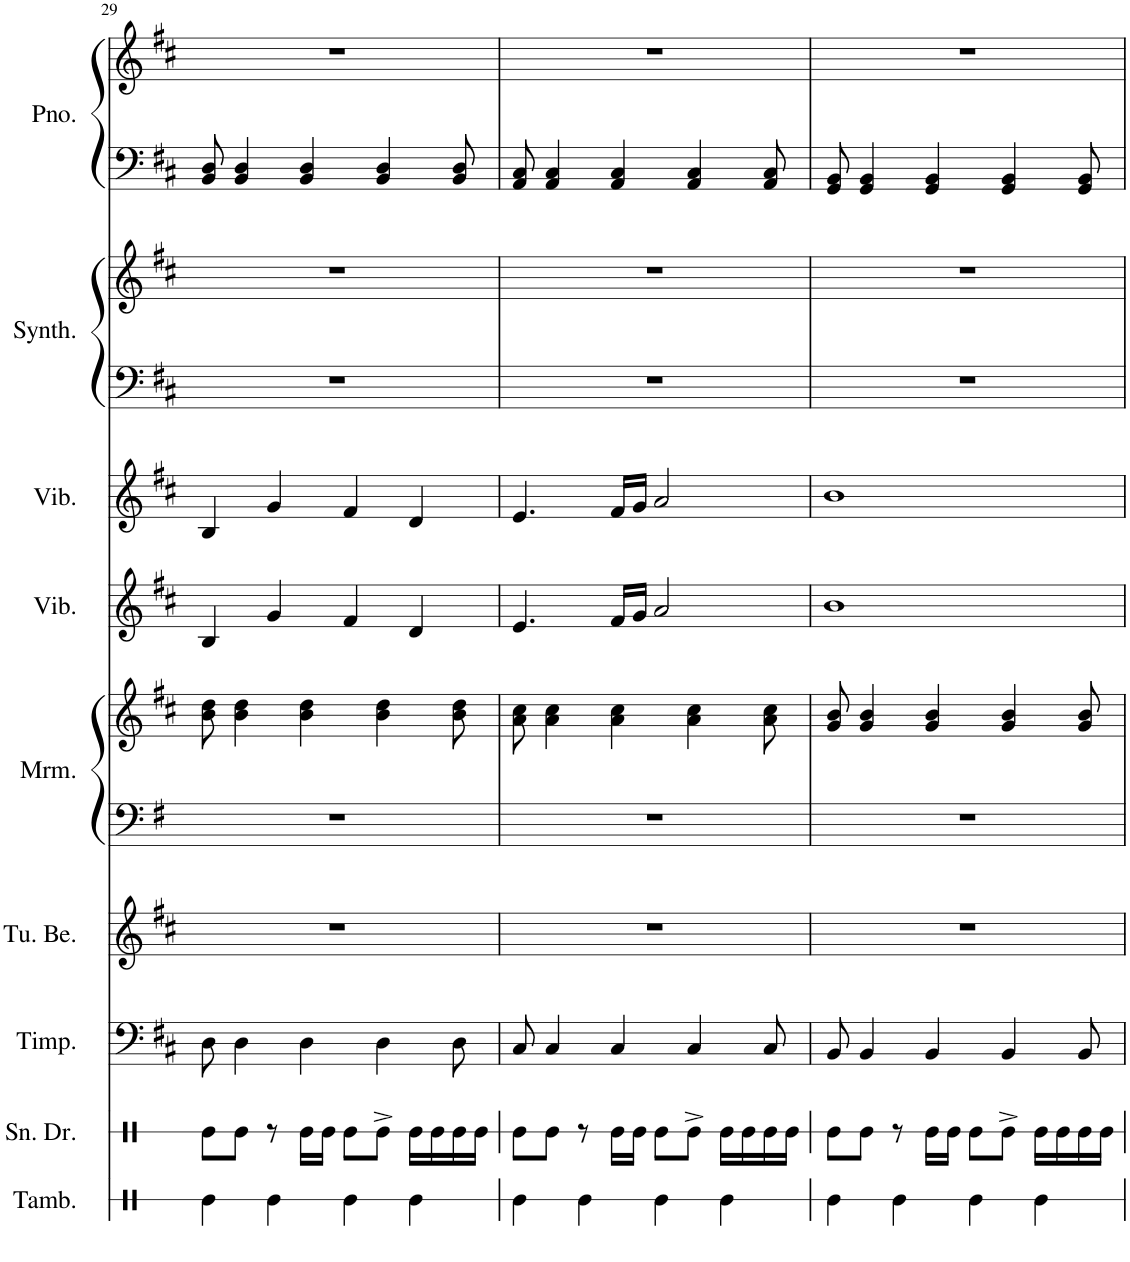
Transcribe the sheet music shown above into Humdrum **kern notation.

**kern	**kern	**kern	**kern	**kern	**kern	**kern	**kern	**kern	**kern	**kern	**kern
*part9	*part8	*part7	*part6	*part5	*part5	*part4	*part3	*part2	*part2	*part1	*part1
*staff12	*staff11	*staff10	*staff9	*staff8	*staff7	*staff6	*staff5	*staff4	*staff3	*staff2	*staff1
*I"Tambourine	*I"Snare Drum	*I"Timpani	*I"Tubular Bells	*I"Marimba	*	*I"Vibraphone	*I"Vibraphone	*I"Keyboard Synthesizer	*	*I"Piano	*
*I'Tamb.	*I'Sn. Dr.	*I'Timp.	*I'Tu. Be.	*I'Mrm.	*	*I'Vib.	*I'Vib.	*I'Synth.	*	*I'Pno.	*
!!LO:PB:g=z
*clefX	*clefX	*clefF4	*clefG2	*clefF4	*clefG2	*clefG2	*clefG2	*clefF4	*clefG2	*clefF4	*clefG2
*k[]	*k[]	*k[f#c#]	*k[f#c#]	*k[f#]	*k[f#c#]	*k[f#c#]	*k[f#c#]	*k[f#c#]	*k[f#c#]	*k[f#c#]	*k[f#c#]
*M4/4	*M4/4	*M4/4	*M4/4	*M4/4	*M4/4	*M4/4	*M4/4	*M4/4	*M4/4	*M4/4	*M4/4
=29	=29	=29	=29	=29	=29	=29	=29	=29	=29	=29	=29
4Re\	8Re\L	8D\	1r	1r	8b\ 8dd\	4B/	4B/	1r	1r	8BB/ 8D/	1r
.	8Re\J	4D\	.	.	4b\ 4dd\	.	.	.	.	4BB/ 4D/	.
4Re\	8r	.	.	.	.	4g/	4g/	.	.	.	.
.	16Re\LL	4D\	.	.	4b\ 4dd\	.	.	.	.	4BB/ 4D/	.
.	16Re\JJ	.	.	.	.	.	.	.	.	.	.
4Re\	8Re\L	.	.	.	.	4f#/	4f#/	.	.	.	.
.	8Re^\J	4D\	.	.	4b\ 4dd\	.	.	.	.	4BB/ 4D/	.
4Re\	16Re\LL	.	.	.	.	4d/	4d/	.	.	.	.
.	16Re\	.	.	.	.	.	.	.	.	.	.
.	16Re\	8D\	.	.	8b\ 8dd\	.	.	.	.	8BB/ 8D/	.
.	16Re\JJ	.	.	.	.	.	.	.	.	.	.
=30	=30	=30	=30	=30	=30	=30	=30	=30	=30	=30	=30
4Re\	8Re\L	8C#/	1r	1r	8a\ 8cc#\	4.e/	4.e/	1r	1r	8AA/ 8C#/	1r
.	8Re\J	4C#/	.	.	4a\ 4cc#\	.	.	.	.	4AA/ 4C#/	.
4Re\	8r	.	.	.	.	.	.	.	.	.	.
.	16Re\LL	4C#/	.	.	4a\ 4cc#\	16f#/LL	16f#/LL	.	.	4AA/ 4C#/	.
.	16Re\JJ	.	.	.	.	16g/JJ	16g/JJ	.	.	.	.
4Re\	8Re\L	.	.	.	.	2a/	2a/	.	.	.	.
.	8Re^\J	4C#/	.	.	4a\ 4cc#\	.	.	.	.	4AA/ 4C#/	.
4Re\	16Re\LL	.	.	.	.	.	.	.	.	.	.
.	16Re\	.	.	.	.	.	.	.	.	.	.
.	16Re\	8C#/	.	.	8a\ 8cc#\	.	.	.	.	8AA/ 8C#/	.
.	16Re\JJ	.	.	.	.	.	.	.	.	.	.
=31	=31	=31	=31	=31	=31	=31	=31	=31	=31	=31	=31
4Re\	8Re\L	8BB/	1r	1r	8g/ 8b/	1b	1b	1r	1r	8GG/ 8BB/	1r
.	8Re\J	4BB/	.	.	4g/ 4b/	.	.	.	.	4GG/ 4BB/	.
4Re\	8r	.	.	.	.	.	.	.	.	.	.
.	16Re\LL	4BB/	.	.	4g/ 4b/	.	.	.	.	4GG/ 4BB/	.
.	16Re\JJ	.	.	.	.	.	.	.	.	.	.
4Re\	8Re\L	.	.	.	.	.	.	.	.	.	.
.	8Re^\J	4BB/	.	.	4g/ 4b/	.	.	.	.	4GG/ 4BB/	.
4Re\	16Re\LL	.	.	.	.	.	.	.	.	.	.
.	16Re\	.	.	.	.	.	.	.	.	.	.
.	16Re\	8BB/	.	.	8g/ 8b/	.	.	.	.	8GG/ 8BB/	.
.	16Re\JJ	.	.	.	.	.	.	.	.	.	.
=	=	=	=	=	=	=	=	=	=	=	=
*-	*-	*-	*-	*-	*-	*-	*-	*-	*-	*-	*-
